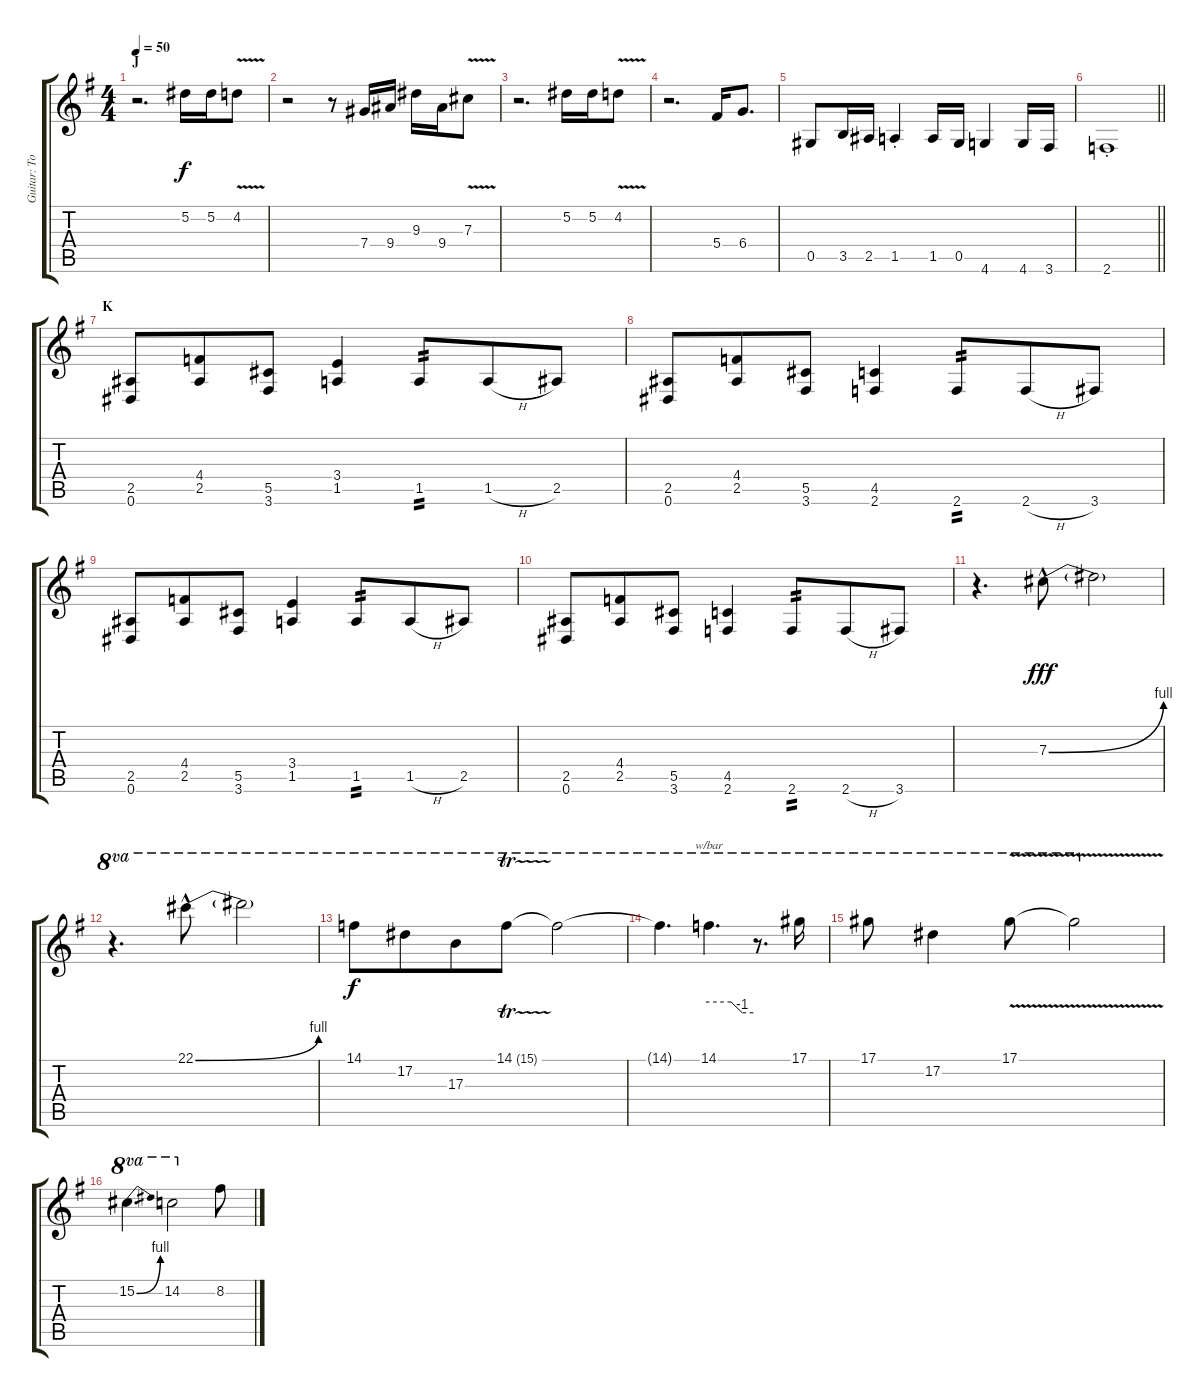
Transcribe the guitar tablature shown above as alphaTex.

\track ("Guitar: Tony" "Guitar: To") {instrument overdrivenguitar}
\staff {score tabs}
\tuning (Eb4 Bb3 Gb3 Db3 Ab2 Eb2) {hide}
\ts (4 4)
\section ("" "J")
\tempo 50
\clef g2
\ks g
r.2{d dy f} 5.2.16 5.2.16 4.2{v}.8 |
r.2 r.8 7.4.16 9.4.16 9.3.16 9.4.16 7.3{v}.8 |
r.2{d} 5.2.16 5.2.16 4.2{v}.8 |
r.2{d} 5.4.16 6.4.8{d} |
0.5.8 3.5.16 2.5.16 1.5{st}.4 1.5.16 0.5.16 4.6.4 4.6.16 3.6.16 |
\barLineRight lightlight
2.6{st}.1 |
\section ("" "K")
(2.5 0.6).8 (4.4 2.5).8{beam merge} (5.5 3.6).8 (3.4 1.5).4 1.5.8{tp 2 beam merge} 1.5{h}.8 2.5.8 |
(2.5 0.6).8 (4.4 2.5).8{beam merge} (5.5 3.6).8 (4.5 2.6).4 2.6.8{tp 2 beam merge} 2.6{h}.8 3.6.8 |
(2.5 0.6).8 (4.4 2.5).8{beam merge} (5.5 3.6).8 (3.4 1.5).4 1.5.8{tp 2 beam merge} 1.5{h}.8 2.5.8 |
(2.5 0.6).8 (4.4 2.5).8{beam merge} (5.5 3.6).8 (4.5 2.6).4 2.6.8{tp 2 beam merge} 2.6{h}.8 3.6.8 |
r.4{d} 7.3{be (bend 0 0 60 4) hac}.8{dy fff} 7.3{t}.2 |
r.4{d ot 8va} 22.1{be (bend 0 0 60 4) hac}.8{ot 8va} 22.1{t}.2{ot 8va} |
14.1.8{ot 8va dy f} 17.2.8{ot 8va beam merge} 17.3.8{ot 8va} 14.1{tr (15 32)}.8{ot 8va} 14.1{t}.2{ot 8va} |
14.1{t}.4{d ot 8va} 14.1.4{d tbe (custom default 0 0 30 0 45 -4 60 -4) ot 8va} r.8{d ot 8va} 17.1.16{ot 8va} |
17.1.8{ot 8va} 17.2.4{ot 8va} 17.1{v}.8{ot 8va} 17.1{t}.2{ot 8va} |
15.2{be (bend 0 0 60 4)}.4{d ot 8va} 14.2.2{ot 8va} 8.2.8
